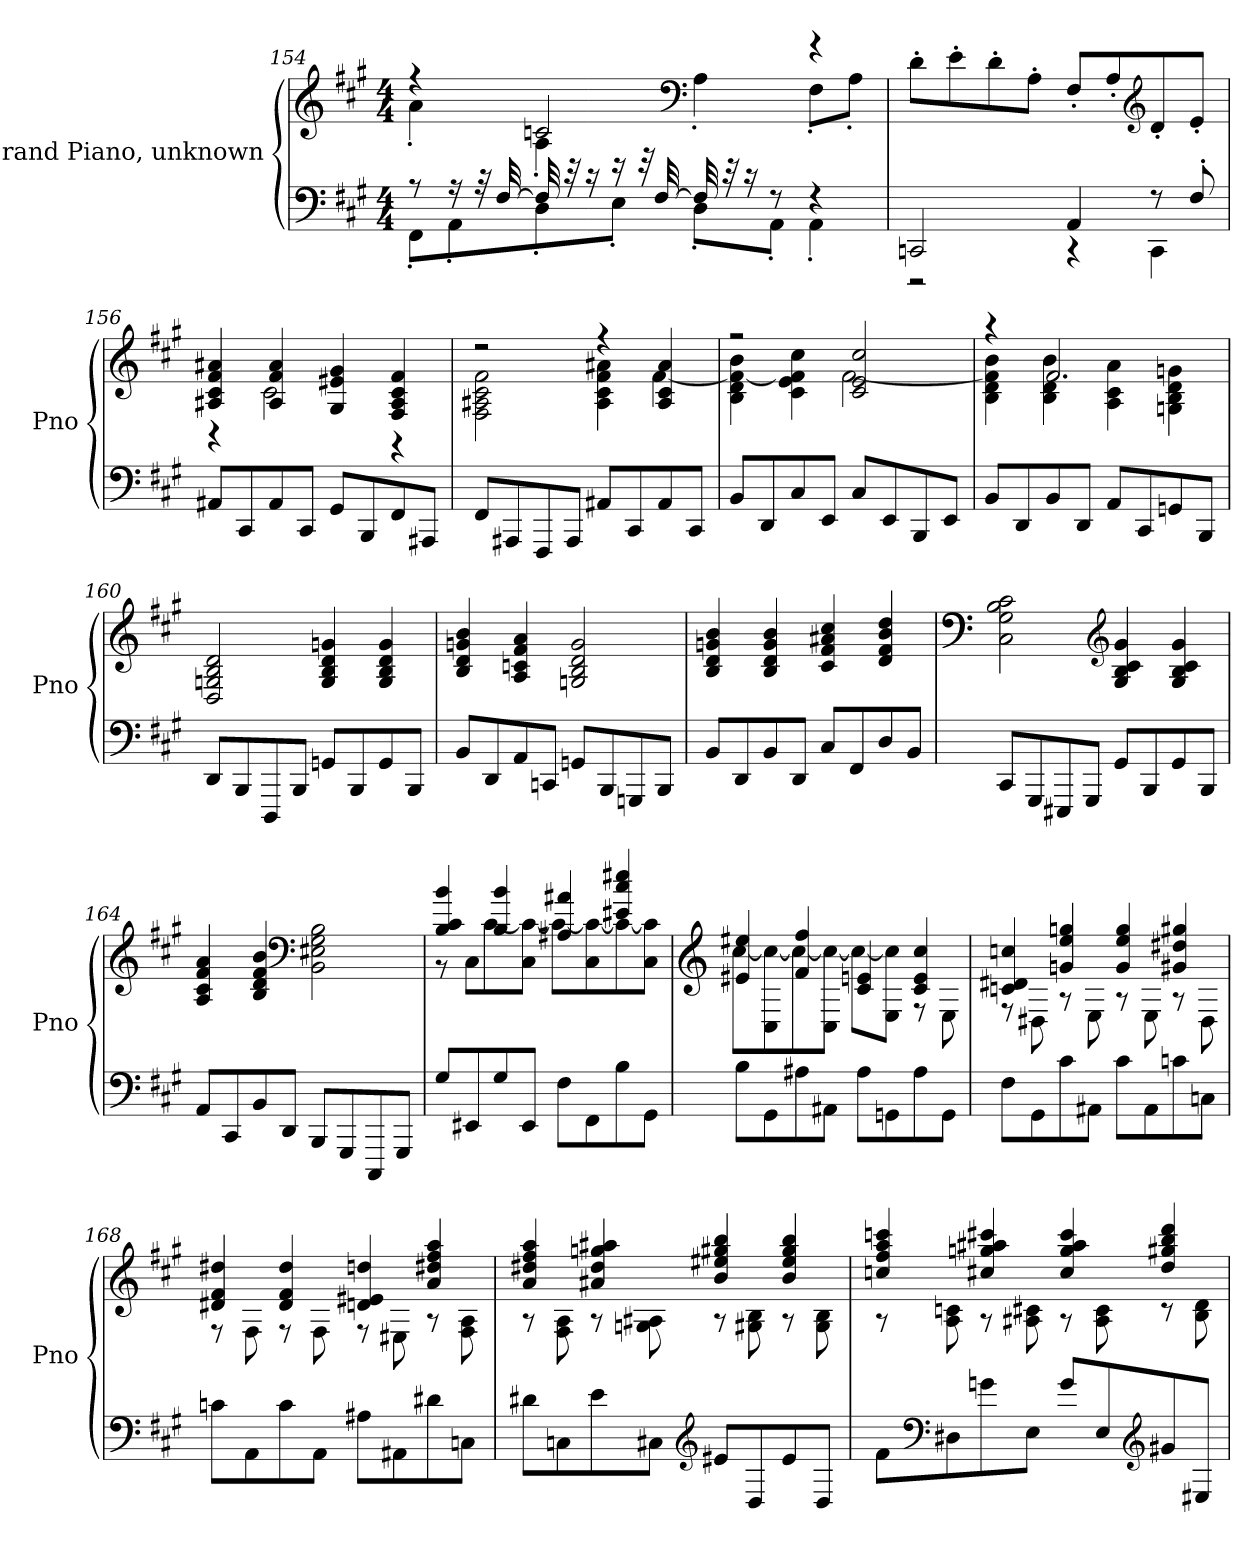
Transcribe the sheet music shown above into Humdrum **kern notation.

**kern	**kern
*part1	*part1
*staff2	*staff1
*I"Grand Piano, unknown	*
*I'Pno	*
*clefF4	*clefG2
*k[f#c#g#]	*k[f#c#g#]
*M4/4	*M4/4
=154	=154
*^	*^
8r	8FF#'\L	4r	4a'\
16r	8AA'\	.	.
32r	.	.	.
[32F#/	.	.	.
32F#/]	8D'\	2cn/	4A'\
32r	.	.	.
16r	.	.	.
16r	8E'\J	.	.
32r	.	.	.
[32F#/	.	.	.
*	*	*clefF4	*
32F#/]	8D'\L	.	4A'\
32r	.	.	.
16r	.	.	.
8r	8AA'\J	.	.
4r	4AA'\	4r	8F#'\L
.	.	.	8A'\J
*	*	*v	*v
=155	=155	=155
2CCn/	2r	8d'\L
.	.	8e'\
.	.	8d'\
.	.	8A'\J
4AA/	4r	8F#'/L
.	.	8A'/
*	*	*clefG2
8r	4CC\	8d'/
8F#'/	.	8e'/J
*v	*v	*
!!LO:PB:g=z
=156	=156
*	*^
8AA#X/L	4A#X/ 4c#/ 4f#/ 4a#X/	4r
8CC#/	.	.
8AA#/	4A#/ 4f#/ 4a#/	2c#\
8CC#/J	.	.
8GG#/L	4G#/ 4e#X/ 4g#/	.
8BBB/	.	.
8FF#/	4F#/ 4A#/ 4c#/ 4f#/	4r
8AAA#X/J	.	.
=157	=157	=157
8FF#/L	2r	2F#\ 2A#X\ 2c#\ 2f#\
8AAA#X/	.	.
8FFF#/	.	.
8AAA#/J	.	.
8AA#X/L	4r	4A#\ 4c#\ 4f#\ 4a#X\
8CC#/	.	.
8AA#/	4A#/ 4c#/ 4a#/	[4f#\
8CC#/J	.	.
=158	=158	=158
8BB/L	2r	4B\ 4d\ 4f#\_ 4b\
8DD/	.	.
8C#/	.	4c#\ 4e\ 4f#\] 4cc#\
8EE/J	.	.
8C#/L	2c#/ 2e/ 2cc#/	[2f#\
8EE/	.	.
8BBB/	.	.
8EE/J	.	.
=159	=159	=159
8BB/L	4r	4B\ 4d\ 4f#\] 4b\
8DD/	.	.
8BB/	2.f#/	4B\ 4d\ 4b\
8DD/J	.	.
8AA/L	.	4A\ 4c#\ 4a\
8CC#/	.	.
8GGn/	.	4Gn\ 4B\ 4d\ 4gn\
8BBB/J	.	.
*	*v	*v
!!LO:LB:g=z
=160	=160
8DD/L	2D/ 2Gn/ 2B/ 2d/
8BBB/	.
8DDD/	.
8BBB/J	.
8GGn/L	4G/ 4B/ 4d/ 4gn/
8BBB/	.
8GG/	4G/ 4B/ 4d/ 4g/
8BBB/J	.
=161	=161
8BB/L	4B/ 4d/ 4gn/ 4b/
8DD/	.
8AA/	4A/ 4cn/ 4f#/ 4a/
8CCn/J	.
8GGn/L	2Gn/ 2B/ 2d/ 2g/
8BBB/	.
8GGGn/	.
8BBB/J	.
=162	=162
8BB/L	4B/ 4d/ 4gn/ 4b/
8DD/	.
8BB/	4B/ 4d/ 4g/ 4b/
8DD/J	.
8C#/L	4c#/ 4f#/ 4a#X/ 4cc#/
8FF#/	.
8D/	4d/ 4f#/ 4b/ 4dd/
8BB/J	.
=163	=163
*	*clefF4
8CC#/L	2C#\ 2G#\ 2B\ 2c#\
8GGG#/	.
8EEE#X/	.
8GGG#/J	.
*	*clefG2
8GG#/L	4G#/ 4B/ 4c#/ 4g#/
8BBB/	.
8GG#/	4G#/ 4B/ 4c#/ 4g#/
8BBB/J	.
!!LO:LB:g=z
=164	=164
8AA/L	4A/ 4c#/ 4f#/ 4a/
8CC#/	.
8BB/	4B/ 4d/ 4f#/ 4b/
8DD/J	.
*	*clefF4
8BBB/L	2BB\ 2E#X\ 2G#\ 2B\
8GGG#/	.
8CCC#/	.
8GGG#/J	.
=165	=165
*	*^
8G#/L	4B/ 4c#/ 4b/	8r
8EE#X/	.	8C#\L
8G#/	4B/ 4b/	[8c#\
8EE#/J	.	8C#\ 8c#\_J
8F#\L	4A#X/ 4a#X/	8c#\L_
8FF#\	.	8C#\ 8c#\_
8B\	4e#X/ 4cc#/ 4ee#X/	8c#\_
8GG#\J	.	8C#\ 8c#\]J
=166	=166	=166
*	*clefG2	*
8B\L	4e#X/ 4ee#X/	[8cc#\L
8GG#\	.	8C#\ 8cc#\_
8A#X\	4f#/ 4ff#/	8cc#\_
8AA#X\J	.	8C#\ 8cc#\_J
8A#\L	4c#/ 4en/	8cc#\L_
8GGn\	.	8E\ 8cc#\]J
8A#\	4c#/ 4e/ 4cc#/	8r
8GG\J	.	8E\
!!LO:LB:g=z	!!
=167	=167	=167
8F#\L	4cn/ 4d#X/ 4ccn/	8r
8GG#\	.	8D#X\
8c#\	4gn/ 4ee/ 4ggn/	8r
8AA#X\J	.	8E\
8c#\L	4g/ 4ee/ 4gg/	8r
8AA#\	.	8E\
8cn\	4g#X/ 4dd#X/ 4gg#X/	8r
8Cn\J	.	8D#\
=168	=168	=168
8cn\L	4d#X/ 4f#/ 4dd#X/	8r
8AA\	.	8F#\
8c\	4d#/ 4f#/ 4dd#/	8r
8AA\J	.	8F#\
8A#X\L	4dn/ 4e#X/ 4ddn/	8r
8AA#X\	.	8E#X\
8d#X\	4a/ 4dd#X/ 4ff#/ 4aa/	8r
8Cn\J	.	8F#\ 8A\
!!LO:LB:g=z	!!
=169	=169	=169
8d#X\L	4a/ 4dd#X/ 4ff#/ 4aa/	8r
8Cn\	.	8F#\ 8A\
8e\	4a#X/ 4dd#/ 4ggn/ 4aa#X/	8r
8C#X\J	.	8Gn\ 8A#X\
*clefG2	*	*
8e#X/L	4b/ 4ee#X/ 4gg#X/ 4bb/	8r
8D/	.	8G#X\ 8B\
8e#/	4b/ 4ee#/ 4gg#/ 4bb/	8r
8D/J	.	8G#\ 8B\
=170	=170	=170
8f#\L	4ccn/ 4ff#/ 4aa/ 4cccn/	8r
*clefF4	*	*
8D#X\	.	8A\ 8cn\
8gn\	4cc#X/ 4ggn/ 4aa#X/ 4ccc#X/	8r
8E\J	.	8A#X\ 8c#X\
8g/L	4cc#/ 4gg/ 4aa#/ 4ccc#/	8r
8E/	.	8A#\ 8c#\
*clefG2	*	*
8g#X/	4dd/ 4gg#X/ 4bb/ 4ddd/	8r
8E#X/J	.	8B\ 8d\
*	*v	*v
=	=
*-	*-
